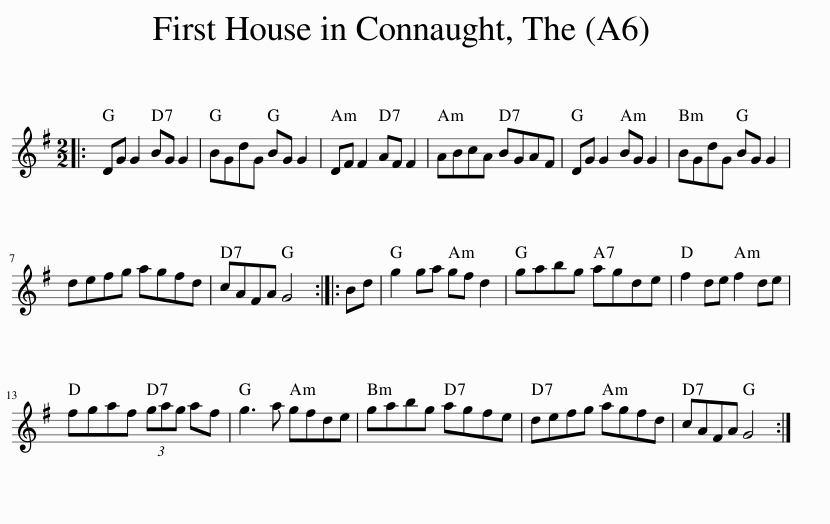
X:1
L:1/8
M:2/2
I:linebreak $
K:G
V:1 treble
V:1
|: DG G2 BG G2 | BGdG BG G2 | DF F2 AF F2 | ABcA BGAF | DG G2 BG G2 | %5
 BGdG BG G2 |$ defg agfd | cAFA G4 :: Bd | g2 ga gf d2 | %10
 gabg agde | f2 de f2 de |$ fgaf (3gag af | g3 a gfde | gabg agfe | %15
 defg agfd | cAFA G4 :| %17
